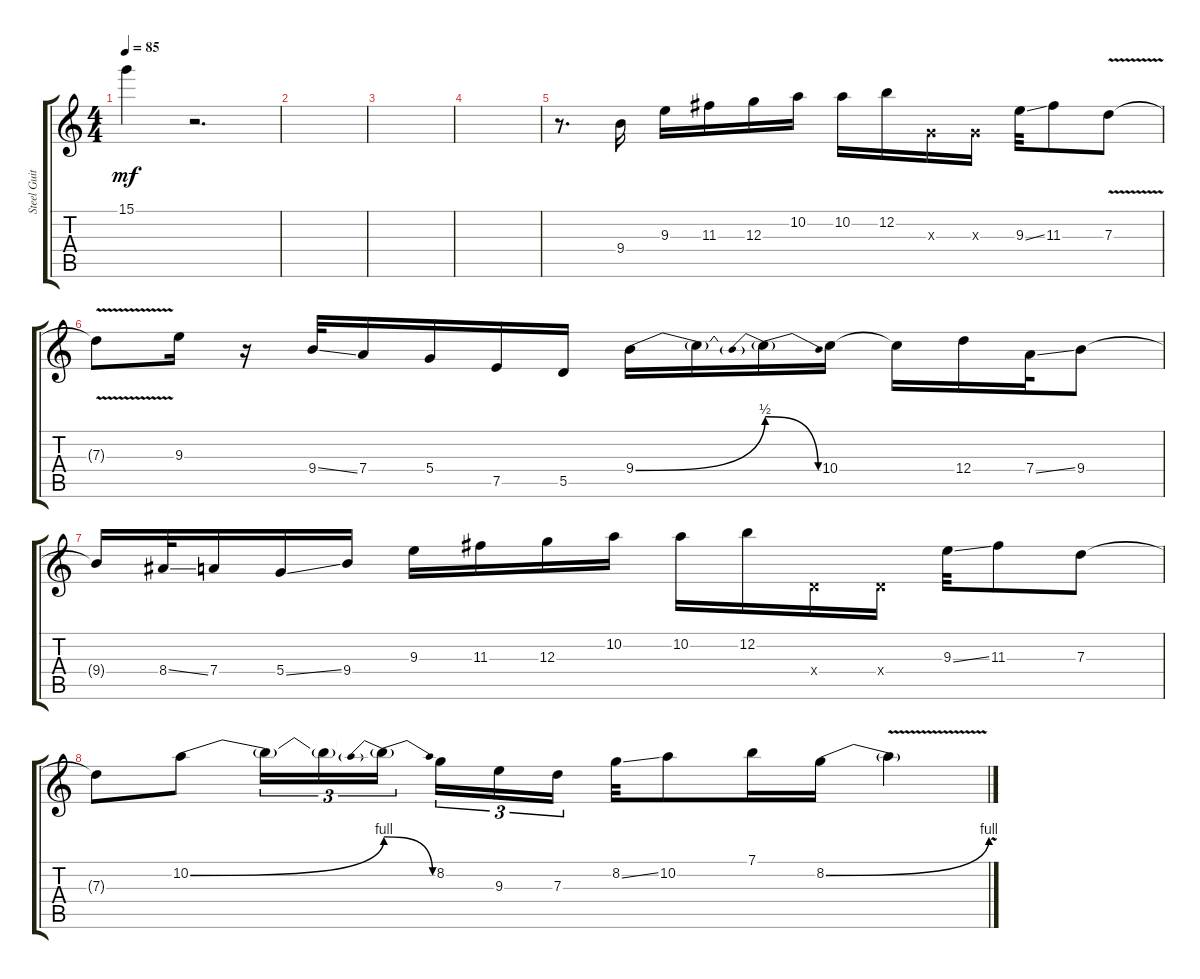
\track ("Steel Guitar" "Steel Guit") {instrument overdrivenguitar}
\staff {score tabs}
\tuning (E4 B3 G3 D3 A2 E2) {hide}
\ts (4 4)
\tempo 85
\clef g2
\ks c
15.1{t}.4{dy mf} r.2{d} |
|
|
|
r.8{d} 9.4.16 9.3.16 11.3.16 12.3.16 10.2.16 10.2.16 12.2.16 0.3{x}.16 0.3{x}.16 9.3{ss}.32 11.3.8 7.3{v}.8 |
7.3{t}.8 9.3.16 r.16 9.4{ss}.32 7.4.16 5.4.16 7.5.16 5.5.16 9.4{be (bend 0 0 60 2)}.16 9.4{t}.16 9.4{be (prebendrelease 0 2 60 0) t}.16 10.4.16 10.4{t}.16 12.4.16 7.4{ss}.32 9.4.8 |
9.4{t}.16 8.4{ss}.32 7.4.16 5.4{ss}.16 9.4.16 9.3.16 11.3.16 12.3.16 10.2.16 10.2.16 12.2.16 0.4{x}.16 0.4{x}.16 9.3{ss}.32 11.3.8 7.3.8 |
7.3{t}.8 10.2{be (bend 0 0 60 4)}.8 10.2{t}.16{tu (3 2)} 10.2{t}.16{tu (3 2)} 10.2{be (prebendrelease 0 4 60 0) t}.16{tu (3 2) beam splitsecondary} 8.2.16{tu (3 2)} 9.3.16{tu (3 2)} 7.3.16{tu (3 2)} 8.2{ss}.32 10.2.8 7.1.16 8.2{be (bend 0 0 60 4)}.16 8.2{v t}.4
